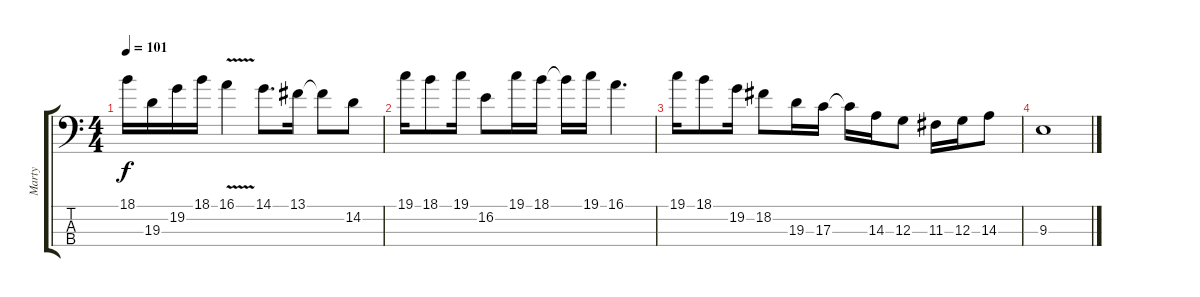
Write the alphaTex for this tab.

\track ("Marty" "Marty") {instrument distortionguitar}
\staff {score tabs}
\tuning (F2 C2 G1 D1) {hide}
\ts (4 4)
\tempo 101
\clef f4
\ks c
18.1{t}.16{dy f} 19.3.16 19.2.16 18.1.16 16.1{v}.4 14.1.8{d} 13.1.16 13.1{t}.8 14.2.8 |
19.1.16 18.1.8 19.1.16 16.2.8 19.1.16 18.1.16 18.1{t}.16 19.1.16 16.1.4{d} |
19.1.16 18.1.8 19.2.16 18.2.8 19.3.16 17.3.16 17.3{t}.16 14.3.16 12.3.8 11.3.16 12.3.16 14.3.8 |
9.3.1
